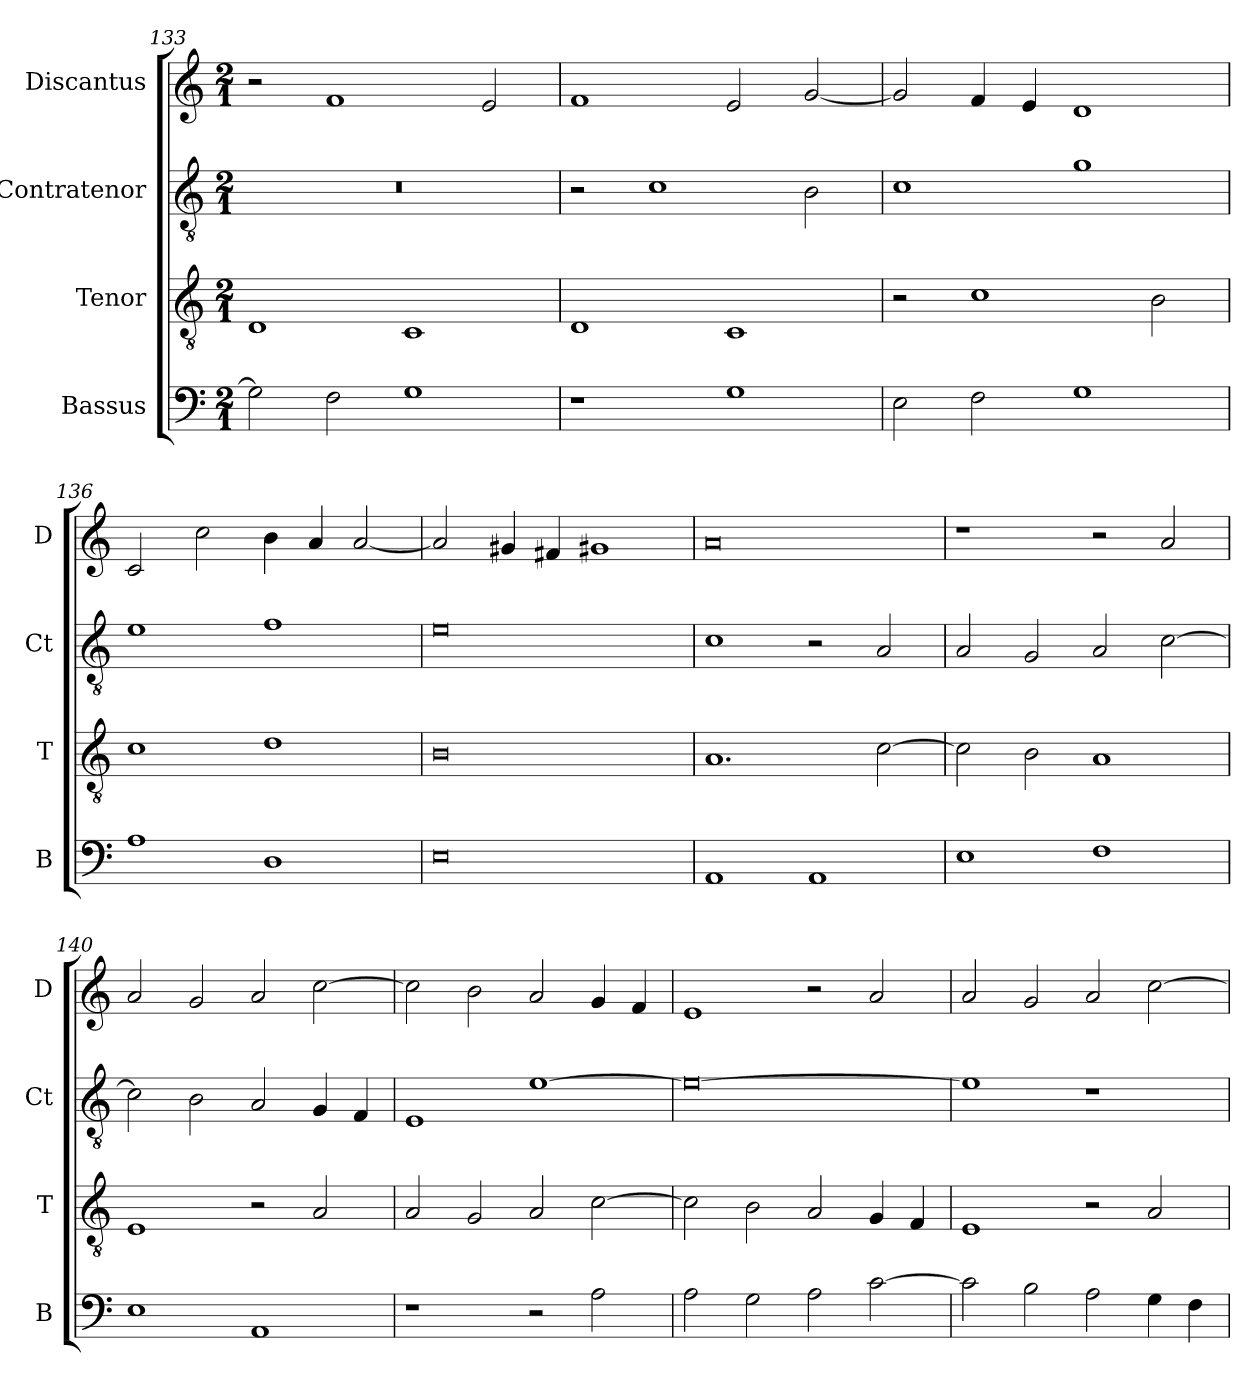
**kern	**kern	**kern	**kern
*part4	*part3	*part2	*part1
*staff4	*staff3	*staff2	*staff1
*I"Bassus	*I"Tenor	*I"Contratenor	*I"Discantus
*I'B	*I'T	*I'Ct	*I'D
*clefF4	*clefGv2	*clefGv2	*clefG2
*k[]	*k[]	*k[]	*k[]
*M2/1	*M2/1	*M2/1	*M2/1
=133	=133	=133	=133
2G\]	1D	0r	2r
2F\	.	.	1f
1G	1C	.	.
.	.	.	2e/
=134	=134	=134	=134
1r	1D	2r	1f
.	.	1c	.
1G	1C	.	2e/
.	.	2B\	[2g/
=135	=135	=135	=135
2E\	2r	1c	2g/]
2F\	1c	.	4f/
.	.	.	4e/
1G	.	1g	1d
.	2B\	.	.
=136	=136	=136	=136
1A	1c	1e	2c/
.	.	.	2cc\
1D	1d	1f	4b\
.	.	.	4a/
.	.	.	[2a/
=137	=137	=137	=137
0E	0B	0e	2a/]
.	.	.	4g#X/
.	.	.	4f#X/
.	.	.	1g#X
=138	=138	=138	=138
1AA	1.A	1c	0a
1AA	.	2r	.
.	[2c\	2A/	.
=139	=139	=139	=139
1E	2c\]	2A/	1r
.	2B\	2G/	.
1F	1A	2A/	2r
.	.	[2c\	2a/
=140	=140	=140	=140
1E	1E	2c\]	2a/
.	.	2B\	2g/
1AA	2r	2A/	2a/
.	2A/	4G/	[2cc\
.	.	4F/	.
=141	=141	=141	=141
1r	2A/	1E	2cc\]
.	2G/	.	2b\
2r	2A/	[1e	2a/
2A\	[2c\	.	4g/
.	.	.	4f/
=142	=142	=142	=142
2A\	2c\]	0e_	1e
2G\	2B\	.	.
2A\	2A/	.	2r
[2c\	4G/	.	2a/
.	4F/	.	.
=143	=143	=143	=143
2c\]	1E	1e]	2a/
2B\	.	.	2g/
2A\	2r	1r	2a/
4G\	2A/	.	[2cc\
4F\	.	.	.
=	=	=	=
*-	*-	*-	*-
